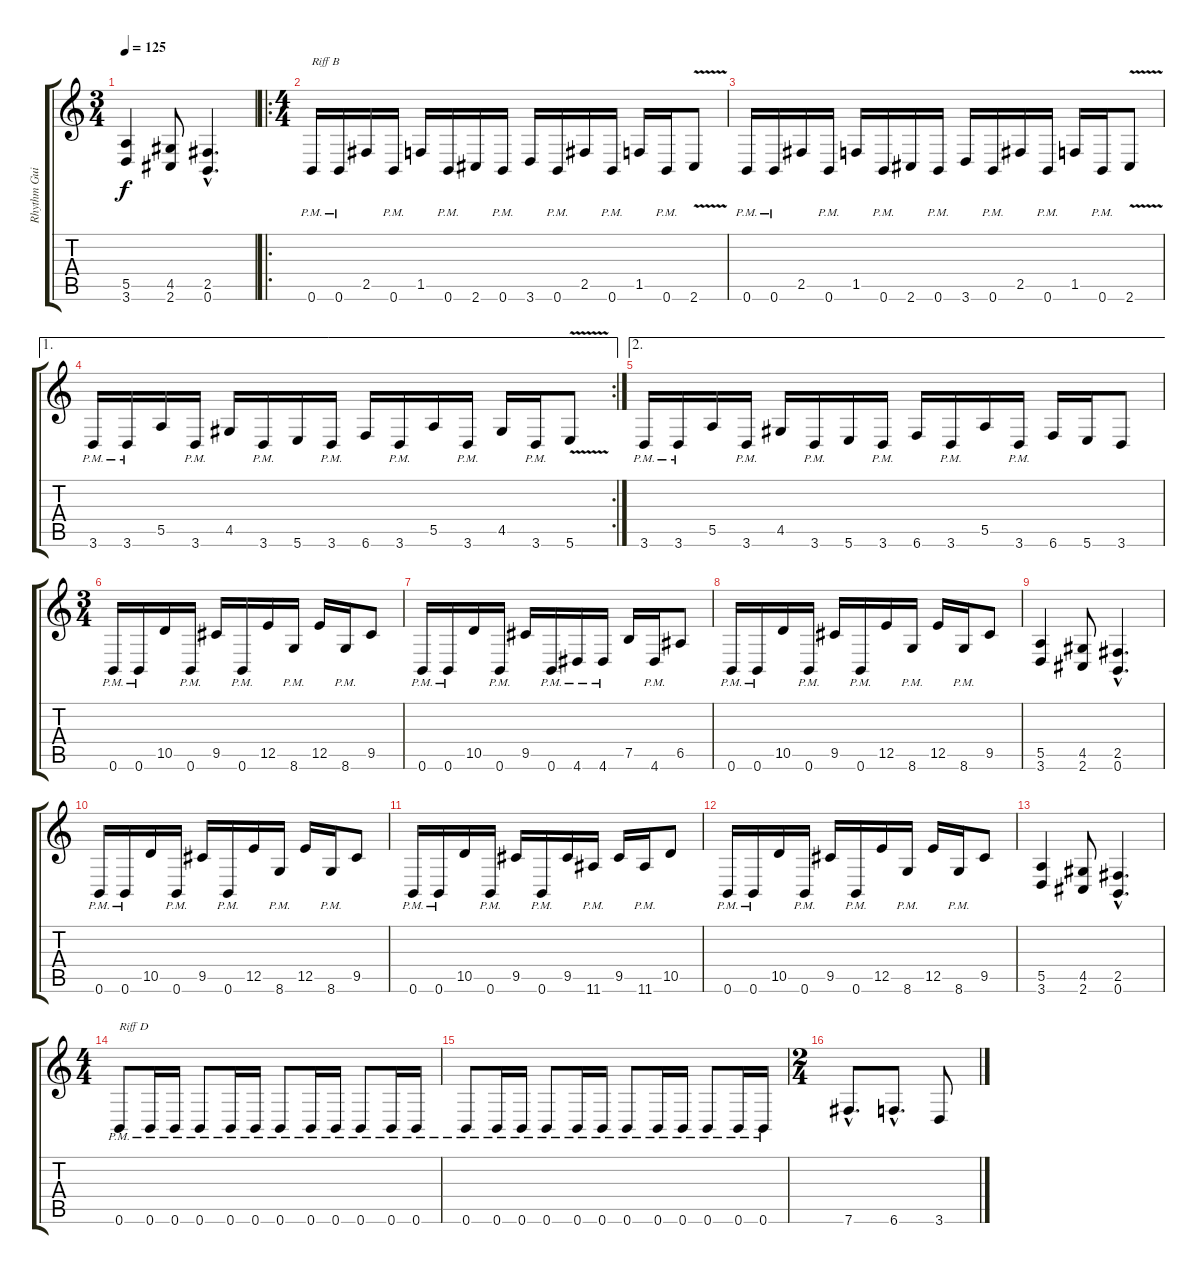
\track ("Rhythm Guitar" "Rhythm Gui") {instrument acousticguitarsteel}
\staff {score tabs}
\tuning (B3 Gb3 D3 A2 E2 B1) {hide}
\ts (3 4)
\tempo 125
\clef g2
\ks c
(5.5 3.6).4{dy f} (4.5 2.6).8 (2.5{hac} 0.6{hac}).4{d} |
\ro
\ts (4 4)
0.6{pm}.16{txt "Riff B"} 0.6{pm}.16 2.5.16 0.6{pm}.16 1.5.16 0.6{pm}.16 2.6.16 0.6{pm}.16 3.6.16 0.6{pm}.16 2.5.16 0.6{pm}.16 1.5.16 0.6{pm}.16 2.6{v}.8 |
0.6{pm}.16 0.6{pm}.16 2.5.16 0.6{pm}.16 1.5.16 0.6{pm}.16 2.6.16 0.6{pm}.16 3.6.16 0.6{pm}.16 2.5.16 0.6{pm}.16 1.5.16 0.6{pm}.16 2.6{v}.8 |
\ae 1
\rc 2
3.6{pm}.16 3.6{pm}.16 5.5.16 3.6{pm}.16 4.5.16 3.6{pm}.16 5.6.16 3.6{pm}.16 6.6.16 3.6{pm}.16 5.5.16 3.6{pm}.16 4.5.16 3.6{pm}.16 5.6{v}.8 |
\ae 2
3.6{pm}.16 3.6{pm}.16 5.5.16 3.6{pm}.16 4.5.16 3.6{pm}.16 5.6.16 3.6{pm}.16 6.6.16 3.6{pm}.16 5.5.16 3.6{pm}.16 6.6.16 5.6.16 3.6.8 |
\ts (3 4)
0.6{pm}.16 0.6{pm}.16 10.5.16 0.6{pm}.16 9.5.16 0.6{pm}.16 12.5.16 8.6{pm}.16 12.5.16 8.6{pm}.16 9.5.8 |
0.6{pm}.16 0.6{pm}.16 10.5.16 0.6{pm}.16 9.5.16 0.6{pm}.16 4.6{pm}.16 4.6{pm}.16 7.5.16 4.6{pm}.16 6.5.8 |
0.6{pm}.16 0.6{pm}.16 10.5.16 0.6{pm}.16 9.5.16 0.6{pm}.16 12.5.16 8.6{pm}.16 12.5.16 8.6{pm}.16 9.5.8 |
(5.5 3.6).4 (4.5 2.6).8 (2.5{hac} 0.6{hac}).4{d} |
0.6{pm}.16 0.6{pm}.16 10.5.16 0.6{pm}.16 9.5.16 0.6{pm}.16 12.5.16 8.6{pm}.16 12.5.16 8.6{pm}.16 9.5.8 |
0.6{pm}.16 0.6{pm}.16 10.5.16 0.6{pm}.16 9.5.16 0.6{pm}.16 9.5.16 11.6{pm}.16 9.5.16 11.6{pm}.16 10.5.8 |
0.6{pm}.16 0.6{pm}.16 10.5.16 0.6{pm}.16 9.5.16 0.6{pm}.16 12.5.16 8.6{pm}.16 12.5.16 8.6{pm}.16 9.5.8 |
(5.5 3.6).4 (4.5 2.6).8 (2.5{hac} 0.6{hac}).4{d} |
\ts (4 4)
0.6{pm}.8{txt "Riff D"} 0.6{pm}.16 0.6{pm}.16 0.6{pm}.8 0.6{pm}.16 0.6{pm}.16 0.6{pm}.8 0.6{pm}.16 0.6{pm}.16 0.6{pm}.8 0.6{pm}.16 0.6{pm}.16 |
0.6{pm}.8 0.6{pm}.16 0.6{pm}.16 0.6{pm}.8 0.6{pm}.16 0.6{pm}.16 0.6{pm}.8 0.6{pm}.16 0.6{pm}.16 0.6{pm}.8 0.6{pm}.16 0.6{pm}.16 |
\ts (2 4)
7.6{hac}.8{d} 6.6{hac}.8{d} 3.6.8
